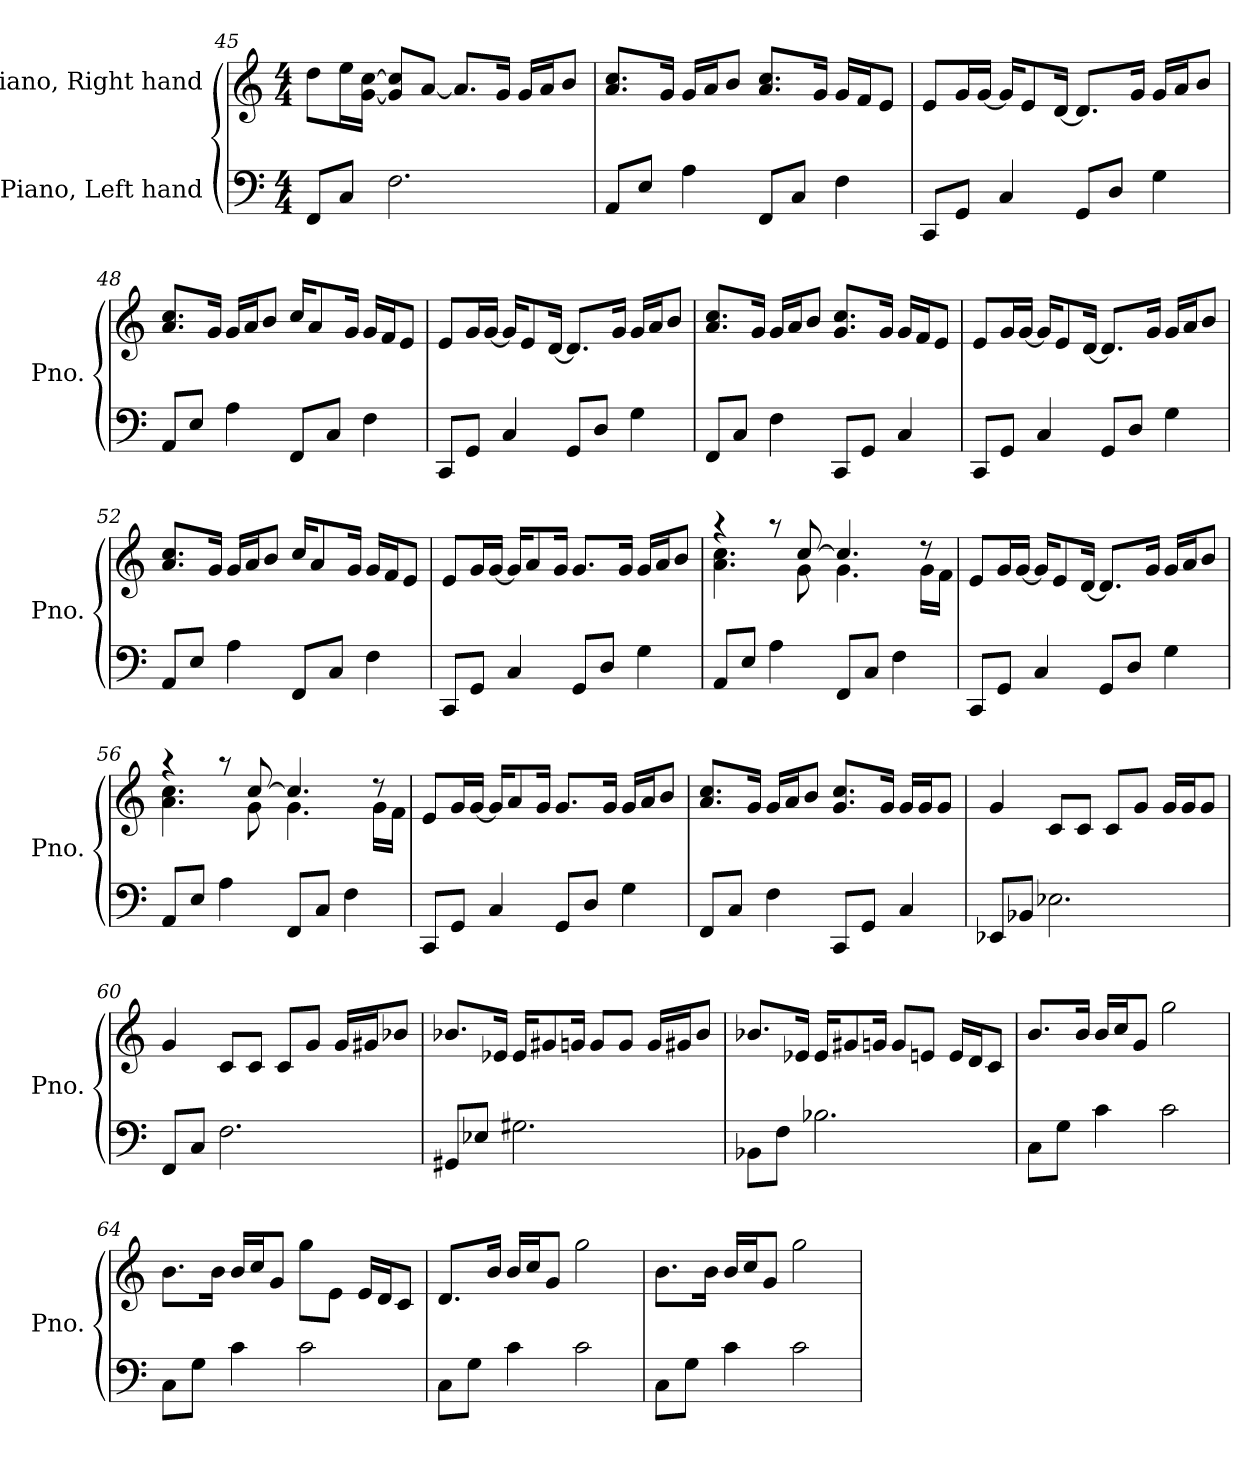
**kern	**kern
*part2	*part1
*staff2	*staff1
*I"Piano, Left hand	*I"Piano, Right hand
*I'Pno.	*I'Pno.
*clefF4	*clefG2
*k[]	*k[]
*M4/4	*M4/4
=45	=45
8FF/L	8dd\L
8C/J	16ee\L
.	[16g\ [16cc\JJ
2.F\	8g/] 8cc/]L
.	[8a/J
.	8.a/L]
.	16g/Jk
.	16g/LL
.	16a/J
.	8b/J
=46	=46
8AA/L	8.a/ 8.cc/L
8E/J	.
.	16g/Jk
4A\	16g/LL
.	16a/J
.	8b/J
8FF/L	8.a/ 8.cc/L
8C/J	.
.	16g/Jk
4F\	16g/LL
.	16f/J
.	8e/J
!!LO:LB:g=z
=47	=47
8CC/L	8e/L
8GG/J	16g/L
.	[16g/JJ
4C/	16g/KL]
.	8e/
.	[16d/Jk
8GG/L	8.d/L]
8D/J	.
.	16g/Jk
4G\	16g/LL
.	16a/J
.	8b/J
=48	=48
8AA/L	8.a/ 8.cc/L
8E/J	.
.	16g/Jk
4A\	16g/LL
.	16a/J
.	8b/J
8FF/L	16cc/KL
.	8a/
8C/J	.
.	16g/Jk
4F\	16g/LL
.	16f/J
.	8e/J
=49	=49
8CC/L	8e/L
8GG/J	16g/L
.	[16g/JJ
4C/	16g/KL]
.	8e/
.	[16d/Jk
8GG/L	8.d/L]
8D/J	.
.	16g/Jk
4G\	16g/LL
.	16a/J
.	8b/J
!!LO:LB:g=z
=50	=50
8FF/L	8.a/ 8.cc/L
8C/J	.
.	16g/Jk
4F\	16g/LL
.	16a/J
.	8b/J
8CC/L	8.g/ 8.cc/L
8GG/J	.
.	16g/Jk
4C/	16g/LL
.	16f/J
.	8e/J
=51	=51
8CC/L	8e/L
8GG/J	16g/L
.	[16g/JJ
4C/	16g/KL]
.	8e/
.	[16d/Jk
8GG/L	8.d/L]
8D/J	.
.	16g/Jk
4G\	16g/LL
.	16a/J
.	8b/J
=52	=52
8AA/L	8.a/ 8.cc/L
8E/J	.
.	16g/Jk
4A\	16g/LL
.	16a/J
.	8b/J
8FF/L	16cc/KL
.	8a/
8C/J	.
.	16g/Jk
4F\	16g/LL
.	16f/J
.	8e/J
!!LO:LB:g=z
=53	=53
8CC/L	8e/L
8GG/J	16g/L
.	[16g/JJ
4C/	16g/KL]
.	8a/
.	16g/Jk
8GG/L	8.g/L
8D/J	.
.	16g/Jk
4G\	16g/LL
.	16a/J
.	8b/J
=54	=54
*	*^
8AA/L	4r	4.a\ 4.cc\
8E/J	.	.
4A\	8r	.
.	[8cc/	8g\
8FF/L	4.cc/]	4.g\
8C/J	.	.
4F\	.	.
.	8r	16g\LL
.	.	16f\JJ
*	*v	*v
=55	=55
8CC/L	8e/L
8GG/J	16g/L
.	[16g/JJ
4C/	16g/KL]
.	8e/
.	[16d/Jk
8GG/L	8.d/L]
8D/J	.
.	16g/Jk
4G\	16g/LL
.	16a/J
.	8b/J
=56	=56
*	*^
8AA/L	4r	4.a\ 4.cc\
8E/J	.	.
4A\	8r	.
.	[8cc/	8g\
8FF/L	4.cc/]	4.g\
8C/J	.	.
4F\	.	.
.	8r	16g\LL
.	.	16f\JJ
*	*v	*v
!!LO:LB:g=z
=57	=57
8CC/L	8e/L
8GG/J	16g/L
.	[16g/JJ
4C/	16g/KL]
.	8a/
.	16g/Jk
8GG/L	8.g/L
8D/J	.
.	16g/Jk
4G\	16g/LL
.	16a/J
.	8b/J
=58	=58
8FF/L	8.a/ 8.cc/L
8C/J	.
.	16g/Jk
4F\	16g/LL
.	16a/J
.	8b/J
8CC/L	8.g/ 8.cc/L
8GG/J	.
.	16g/Jk
4C/	16g/LL
.	16g/J
.	8g/J
=59	=59
8EE-X/L	4g/
8BB-X/J	.
2.E-X\	8c/L
.	8c/J
.	8c/L
.	8g/J
.	16g/LL
.	16g/J
.	8g/J
!!LO:LB:g=z
=60	=60
8FF/L	4g/
8C/J	.
2.F\	8c/L
.	8c/J
.	8c/L
.	8g/J
.	16g/LL
.	16g#X/J
.	8b-X/J
=61	=61
8GG#X/L	8.b-X/L
8E-X/J	.
.	16e-X/Jk
2.G#X\	16e-/KL
.	8g#X/
.	16gn/Jk
.	8g/L
.	8g/J
.	16g/LL
.	16g#X/J
.	8b-/J
=62	=62
8BB-X\L	8.b-X/L
8F\J	.
.	16e-X/Jk
2.B-X\	16e-/KL
.	8g#X/
.	16gn/Jk
.	8g/L
.	8en/J
.	16e/LL
.	16d/J
.	8c/J
!!LO:PB:g=z
=63	=63
8C\L	8.b/L
8G\J	.
.	16b/Jk
4c\	16b/LL
.	16cc/J
.	8g/J
2c\	2gg\
=64	=64
8C\L	8.b\L
8G\J	.
.	16b\Jk
4c\	16b/LL
.	16cc/J
.	8g/J
2c\	8gg\L
.	8e\J
.	16e/LL
.	16d/J
.	8c/J
=65	=65
8C\L	8.d/L
8G\J	.
.	16b/Jk
4c\	16b/LL
.	16cc/J
.	8g/J
2c\	2gg\
=66	=66
8C\L	8.b\L
8G\J	.
.	16b\Jk
4c\	16b/LL
.	16cc/J
.	8g/J
2c\	2gg\
=	=
*-	*-
